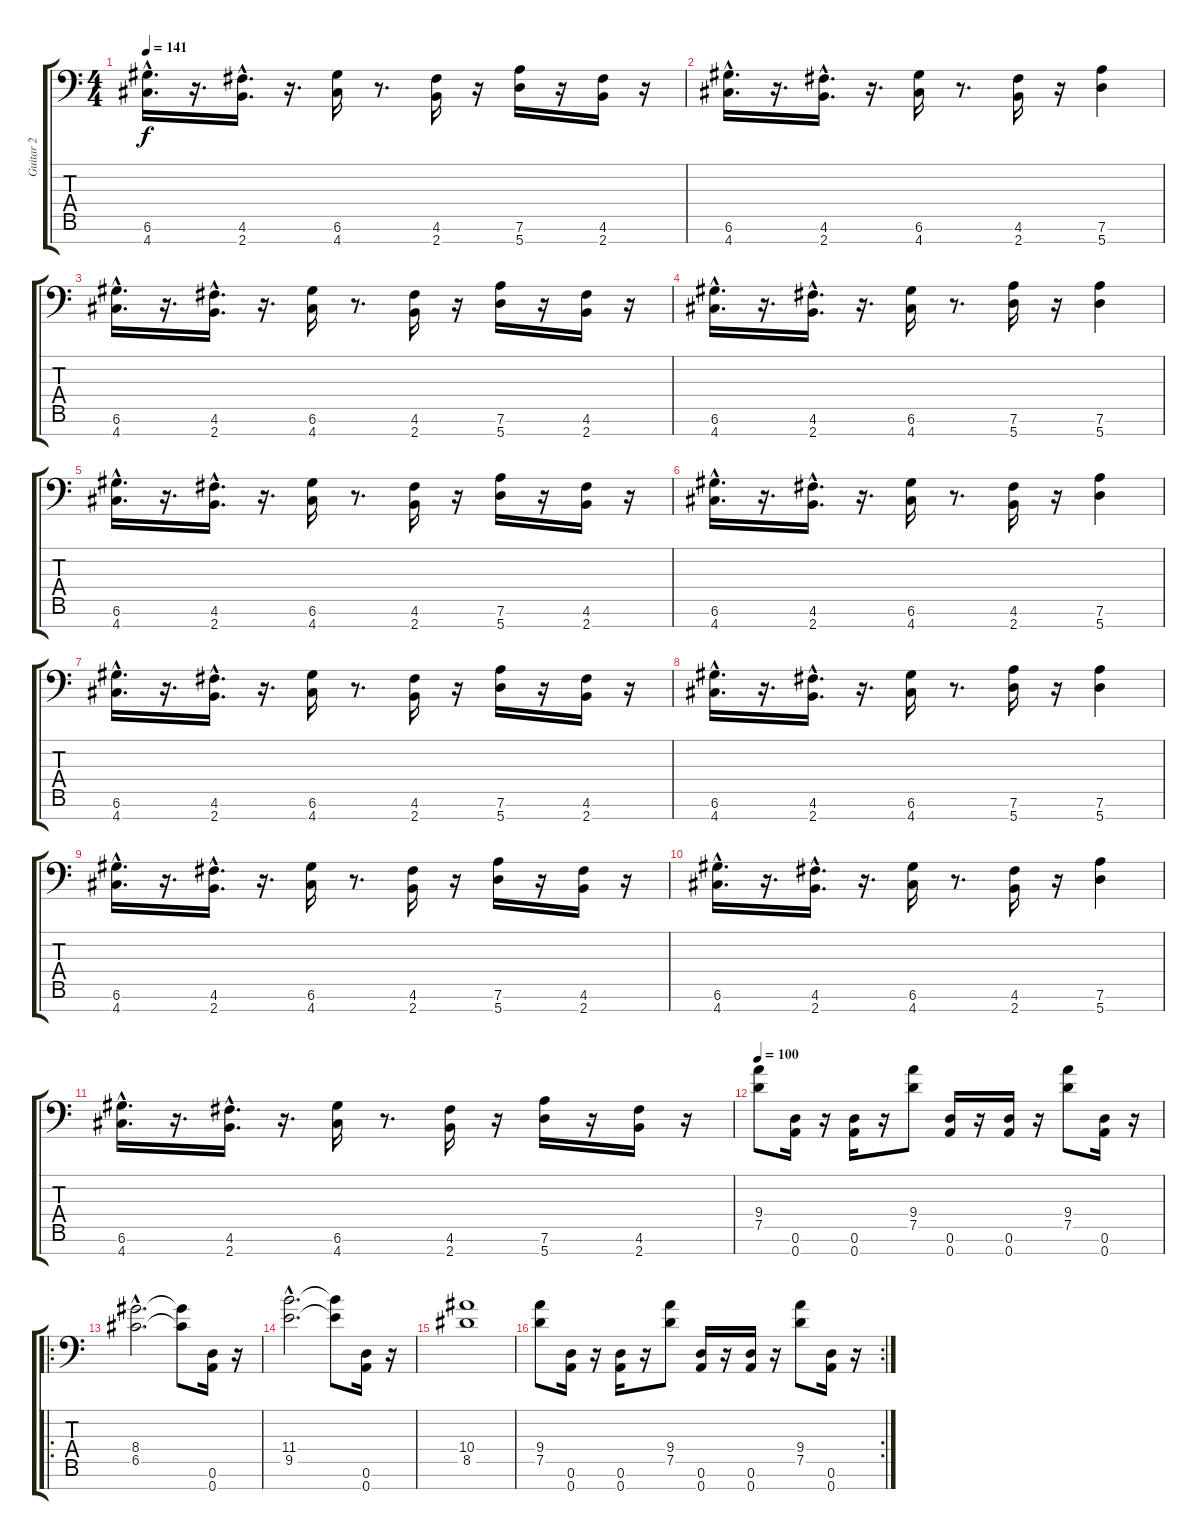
\track ("Guitar 2" "Guitar 2") {instrument distortionguitar}
\staff {score tabs}
\tuning (D4 A3 F3 C3 G2 D2 A1) {hide}
\ts (4 4)
\tempo 141
\clef f4
\ks c
(6.6{hac} 4.7{hac}).16{d dy f} r.16{d} (4.6{hac} 2.7{hac}).16{d} r.16{d} (6.6 4.7).16 r.8{d} (4.6 2.7).16 r.16 (7.6 5.7).16 r.16 (4.6 2.7).16 r.16 |
(6.6{hac} 4.7{hac}).16{d} r.16{d} (4.6{hac} 2.7{hac}).16{d} r.16{d} (6.6 4.7).16 r.8{d} (4.6 2.7).16 r.16 (7.6 5.7).4 |
(6.6{hac} 4.7{hac}).16{d} r.16{d} (4.6{hac} 2.7{hac}).16{d} r.16{d} (6.6 4.7).16 r.8{d} (4.6 2.7).16 r.16 (7.6 5.7).16 r.16 (4.6 2.7).16 r.16 |
(6.6{hac} 4.7{hac}).16{d} r.16{d} (4.6{hac} 2.7{hac}).16{d} r.16{d} (6.6 4.7).16 r.8{d} (7.6 5.7).16 r.16 (7.6 5.7).4 |
(6.6{hac} 4.7{hac}).16{d} r.16{d} (4.6{hac} 2.7{hac}).16{d} r.16{d} (6.6 4.7).16 r.8{d} (4.6 2.7).16 r.16 (7.6 5.7).16 r.16 (4.6 2.7).16 r.16 |
(6.6{hac} 4.7{hac}).16{d} r.16{d} (4.6{hac} 2.7{hac}).16{d} r.16{d} (6.6 4.7).16 r.8{d} (4.6 2.7).16 r.16 (7.6 5.7).4 |
(6.6{hac} 4.7{hac}).16{d} r.16{d} (4.6{hac} 2.7{hac}).16{d} r.16{d} (6.6 4.7).16 r.8{d} (4.6 2.7).16 r.16 (7.6 5.7).16 r.16 (4.6 2.7).16 r.16 |
(6.6{hac} 4.7{hac}).16{d} r.16{d} (4.6{hac} 2.7{hac}).16{d} r.16{d} (6.6 4.7).16 r.8{d} (7.6 5.7).16 r.16 (7.6 5.7).4 |
(6.6{hac} 4.7{hac}).16{d} r.16{d} (4.6{hac} 2.7{hac}).16{d} r.16{d} (6.6 4.7).16 r.8{d} (4.6 2.7).16 r.16 (7.6 5.7).16 r.16 (4.6 2.7).16 r.16 |
(6.6{hac} 4.7{hac}).16{d} r.16{d} (4.6{hac} 2.7{hac}).16{d} r.16{d} (6.6 4.7).16 r.8{d} (4.6 2.7).16 r.16 (7.6 5.7).4 |
(6.6{hac} 4.7{hac}).16{d} r.16{d} (4.6{hac} 2.7{hac}).16{d} r.16{d} (6.6 4.7).16 r.8{d} (4.6 2.7).16 r.16 (7.6 5.7).16 r.16 (4.6 2.7).16 r.16 |
\tempo 100
(9.4 7.5).8 (0.6 0.7).16 r.16 (0.6 0.7).16 r.16 (9.4 7.5).8 (0.6 0.7).16 r.16 (0.6 0.7).16 r.16 (9.4 7.5).8 (0.6 0.7).16 r.16 |
\ro
(8.4{hac} 6.5{hac}).2{d} (8.4{t} 6.5{t}).8 (0.6 0.7).16 r.16 |
(11.4{hac} 9.5{hac}).2{d} (11.4{t} 9.5{t}).8 (0.6 0.7).16 r.16 |
(10.4 8.5).1 |
\rc 2
(9.4 7.5).8 (0.6 0.7).16 r.16 (0.6 0.7).16 r.16 (9.4 7.5).8 (0.6 0.7).16 r.16 (0.6 0.7).16 r.16 (9.4 7.5).8 (0.6 0.7).16 r.16
